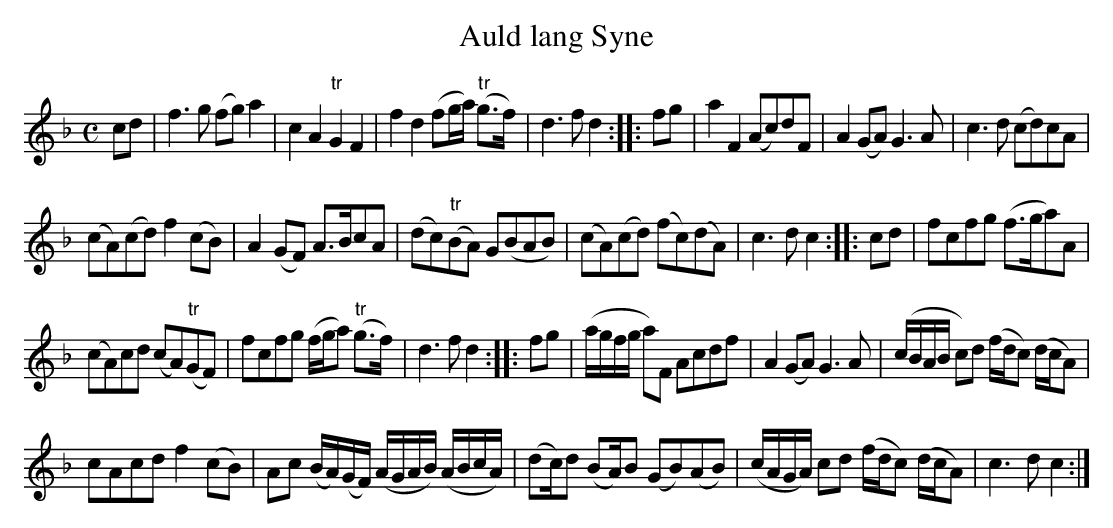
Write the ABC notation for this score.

X:1
T:Auld lang Syne
M:C
L:1/8
K:F
cd | f3g (fg) a2 | c2A2 "tr"G2F2 | f2d2 (fg/a/) "tr"(g>f) | d3f d2 :: fg | a2F2 (Ac)dF | A2(GA) G3A | c3d (cd)cA |
(cA)(cd) f2 (cB) | A2 (GF) A>BcA | (dc)"tr"(BA) G(BAB) | (cA)(cd) (fc)(dA) | c3d c2 :: cd | fcfg (f>ga)A |
(cA)cd (cA)"tr"(GF) | fcfg (f/g/a) "tr"(g>f) | d3f d2 :: fg | (a/g/f/g/ a)F Acdf | A2 (GA) G3A | (c/B/A/B/ c)d (f/d/c) (d/c/A) |
cAcd f2 (cB) | Ac (B/A/)(G/F/) (A/G/A/B/) (A/B/c/A/) | (dc/)d (BA/)B (GB)(AB) | (c/A/G/A/) cd (f/d/c) (d/c/A) | c3d c2 :|
